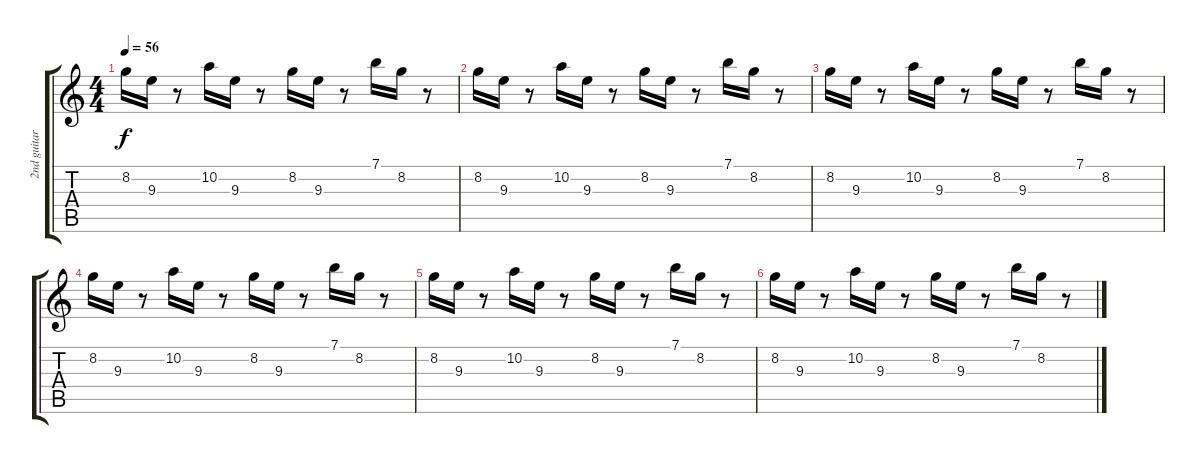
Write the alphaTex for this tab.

\track ("2nd guitar" "2nd guitar") {instrument acousticguitarsteel}
\staff {score tabs}
\tuning (E4 B3 G3 D3 A2 E2) {hide}
\ts (4 4)
\tempo 56
\clef g2
\ks c
8.2.16{dy f} 9.3.16 r.8 10.2.16 9.3.16 r.8 8.2.16 9.3.16 r.8 7.1.16 8.2.16 r.8 |
8.2.16 9.3.16 r.8 10.2.16 9.3.16 r.8 8.2.16 9.3.16 r.8 7.1.16 8.2.16 r.8 |
8.2.16 9.3.16 r.8 10.2.16 9.3.16 r.8 8.2.16 9.3.16 r.8 7.1.16 8.2.16 r.8 |
8.2.16 9.3.16 r.8 10.2.16 9.3.16 r.8 8.2.16 9.3.16 r.8 7.1.16 8.2.16 r.8 |
8.2.16 9.3.16 r.8 10.2.16 9.3.16 r.8 8.2.16 9.3.16 r.8 7.1.16 8.2.16 r.8 |
8.2.16 9.3.16 r.8 10.2.16 9.3.16 r.8 8.2.16 9.3.16 r.8 7.1.16 8.2.16 r.8
